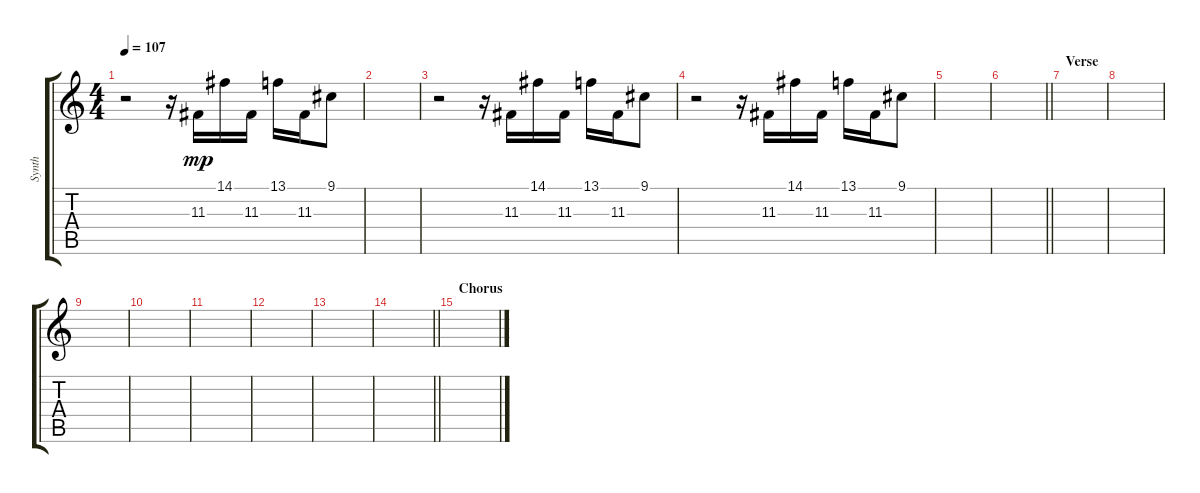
\track ("Synth" "Synth") {instrument lead2sawtooth}
\staff {score tabs}
\tuning (E4 B3 G3 D3 A2 E2) {hide}
\ts (4 4)
\tempo 107
\clef g2
\ks c
r.2{dy mf balance 13} r.16 11.3.16{dy mp} 14.1.16 11.3.16 13.1.16 11.3.16 9.1.8 |
|
r.2 r.16 11.3.16 14.1.16 11.3.16 13.1.16 11.3.16 9.1.8 |
r.2 r.16 11.3.16 14.1.16 11.3.16 13.1.16 11.3.16 9.1.8 |
|
\barLineRight lightlight
|
\section ("" "Verse")
|
|
|
|
|
|
|
\barLineRight lightlight
|
\section ("" "Chorus")
